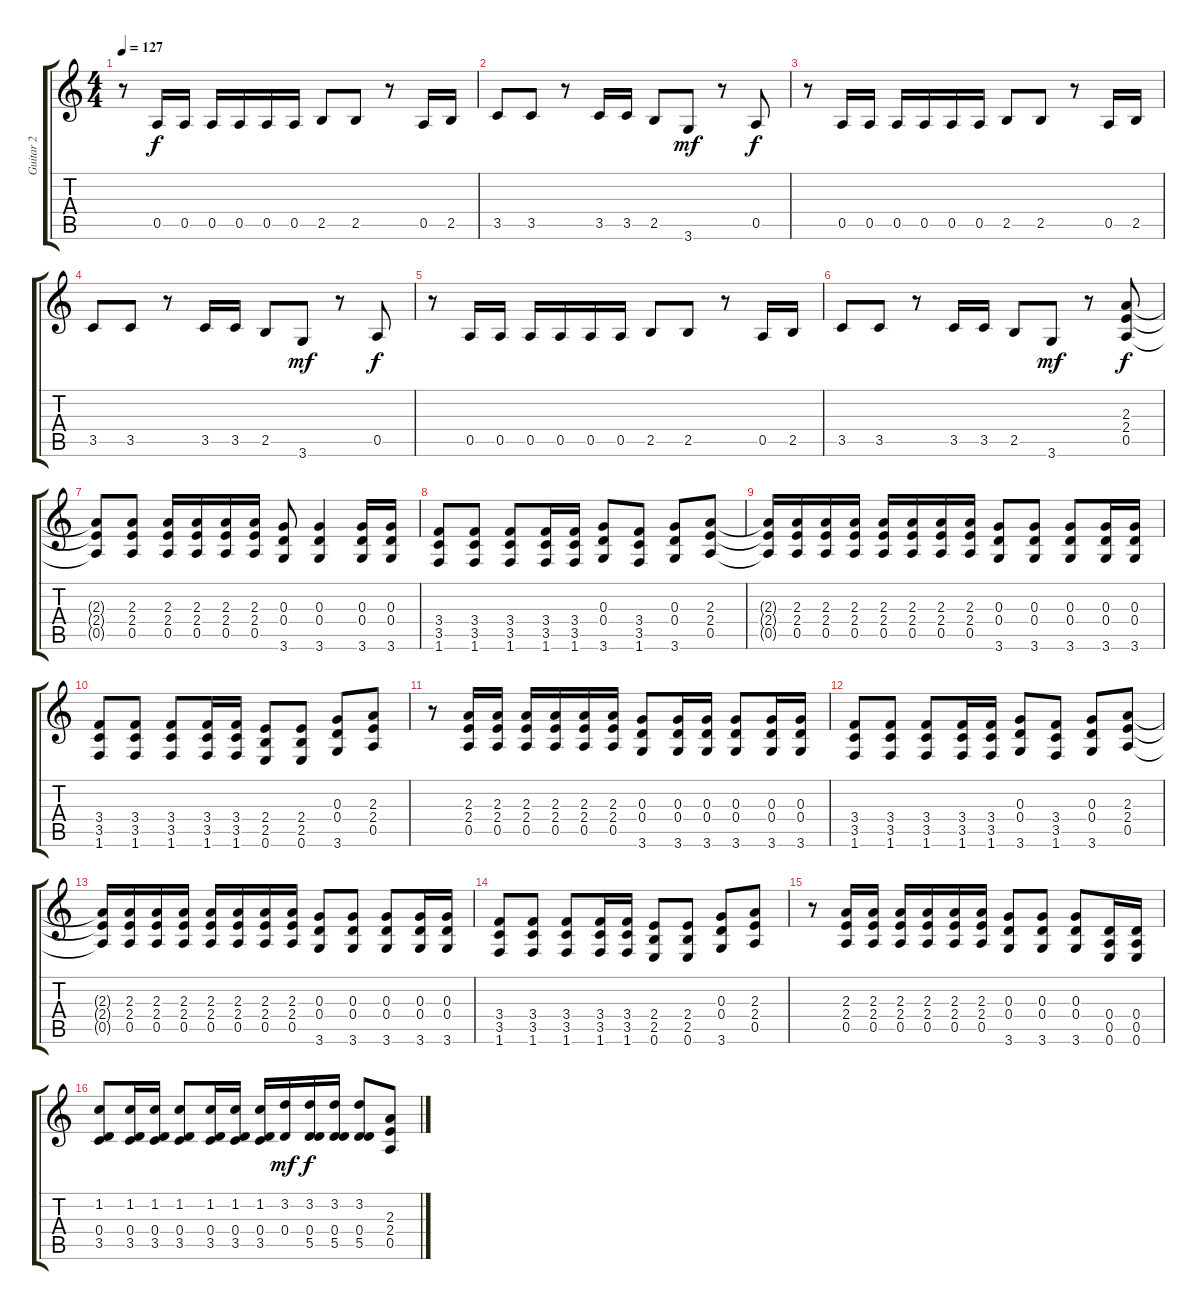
\track ("Guitar 2" "Guitar 2") {instrument distortionguitar}
\staff {score tabs}
\tuning (E4 B3 G3 D3 A2 E2) {hide}
\ts (4 4)
\tempo 127
\clef g2
\ks c
r.8{dy f} 0.5.16 0.5.16 0.5.16 0.5.16 0.5.16 0.5.16 2.5.8 2.5.8 r.8 0.5.16 2.5.16 |
3.5.8 3.5.8 r.8 3.5.16 3.5.16 2.5.8 3.6.8{dy mf} r.8 0.5.8{dy f} |
r.8 0.5.16 0.5.16 0.5.16 0.5.16 0.5.16 0.5.16 2.5.8 2.5.8 r.8 0.5.16 2.5.16 |
3.5.8 3.5.8 r.8 3.5.16 3.5.16 2.5.8 3.6.8{dy mf} r.8 0.5.8{dy f} |
r.8 0.5.16 0.5.16 0.5.16 0.5.16 0.5.16 0.5.16 2.5.8 2.5.8 r.8 0.5.16 2.5.16 |
3.5.8{instrument distortionguitar} 3.5.8 r.8 3.5.16 3.5.16 2.5.8 3.6.8{dy mf} r.8 (2.3 2.4 0.5).8{dy f} |
(2.3{t} 2.4{t} 0.5{t}).8 (2.3 2.4 0.5).8 (2.3 2.4 0.5).16 (2.3 2.4 0.5).16 (2.3 2.4 0.5).16 (2.3 2.4 0.5).16 (0.3 0.4 3.6).8 (0.3 0.4 3.6).4 (0.3 0.4 3.6).16 (0.3 0.4 3.6).16 |
(3.4 3.5 1.6).8 (3.4 3.5 1.6).8 (3.4 3.5 1.6).8 (3.4 3.5 1.6).16 (3.4 3.5 1.6).16 (0.3 0.4 3.6).8 (3.4 3.5 1.6).8 (0.3 0.4 3.6).8 (2.3 2.4 0.5).8 |
(2.3{t} 2.4{t} 0.5{t}).16 (2.3 2.4 0.5).16 (2.3 2.4 0.5).16 (2.3 2.4 0.5).16 (2.3 2.4 0.5).16 (2.3 2.4 0.5).16 (2.3 2.4 0.5).16 (2.3 2.4 0.5).16 (0.3 0.4 3.6).8 (0.3 0.4 3.6).8 (0.3 0.4 3.6).8 (0.3 0.4 3.6).16 (0.3 0.4 3.6).16 |
(3.4 3.5 1.6).8 (3.4 3.5 1.6).8 (3.4 3.5 1.6).8 (3.4 3.5 1.6).16 (3.4 3.5 1.6).16 (2.4 2.5 0.6).8 (2.4 2.5 0.6).8 (0.3 0.4 3.6).8 (2.3 2.4 0.5).8 |
r.8 (2.3 2.4 0.5).16 (2.3 2.4 0.5).16 (2.3 2.4 0.5).16 (2.3 2.4 0.5).16 (2.3 2.4 0.5).16 (2.3 2.4 0.5).16 (0.3 0.4 3.6).8 (0.3 0.4 3.6).16 (0.3 0.4 3.6).16 (0.3 0.4 3.6).8 (0.3 0.4 3.6).16 (0.3 0.4 3.6).16 |
(3.4 3.5 1.6).8 (3.4 3.5 1.6).8 (3.4 3.5 1.6).8 (3.4 3.5 1.6).16 (3.4 3.5 1.6).16 (0.3 0.4 3.6).8 (3.4 3.5 1.6).8 (0.3 0.4 3.6).8 (2.3 2.4 0.5).8 |
(2.3{t} 2.4{t} 0.5{t}).16 (2.3 2.4 0.5).16 (2.3 2.4 0.5).16 (2.3 2.4 0.5).16 (2.3 2.4 0.5).16 (2.3 2.4 0.5).16 (2.3 2.4 0.5).16 (2.3 2.4 0.5).16 (0.3 0.4 3.6).8 (0.3 0.4 3.6).8 (0.3 0.4 3.6).8 (0.3 0.4 3.6).16 (0.3 0.4 3.6).16 |
(3.4 3.5 1.6).8 (3.4 3.5 1.6).8 (3.4 3.5 1.6).8 (3.4 3.5 1.6).16 (3.4 3.5 1.6).16 (2.4 2.5 0.6).8 (2.4 2.5 0.6).8 (0.3 0.4 3.6).8 (2.3 2.4 0.5).8 |
r.8 (2.3 2.4 0.5).16 (2.3 2.4 0.5).16 (2.3 2.4 0.5).16 (2.3 2.4 0.5).16 (2.3 2.4 0.5).16 (2.3 2.4 0.5).16 (0.3 0.4 3.6).8 (0.3 0.4 3.6).8 (0.3 0.4 3.6).8 (0.4 0.5 0.6).16 (0.4 0.5 0.6).16 |
(1.2 0.4 3.5).8 (1.2 0.4 3.5).16 (1.2 0.4 3.5).16 (1.2 0.4 3.5).8 (1.2 0.4 3.5).16 (1.2 0.4 3.5).16 (1.2 0.4 3.5).16 (3.2 0.4).16{dy mf} (3.2 0.4 5.5).16{dy f} (3.2 0.4 5.5).16 (3.2 0.4 5.5).8 (2.3 2.4 0.5).8
